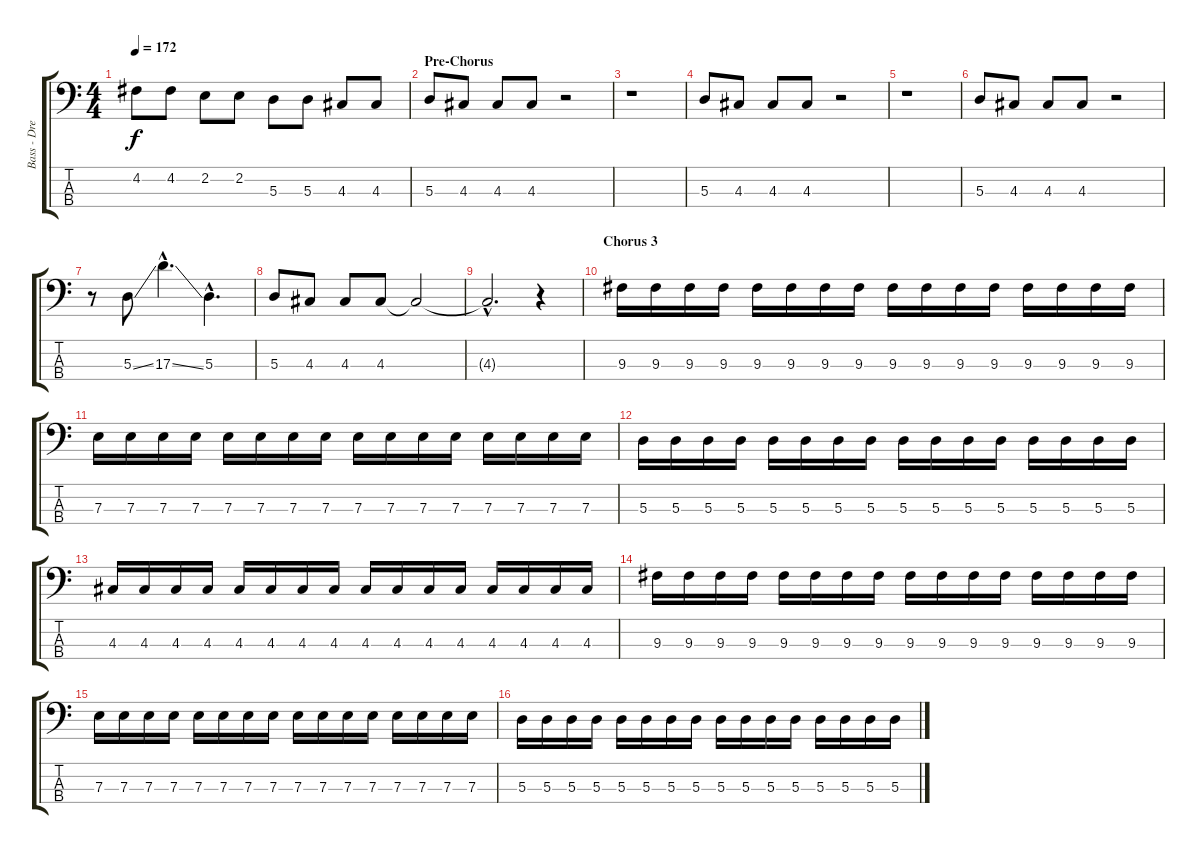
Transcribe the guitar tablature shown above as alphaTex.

\track ("Bass - Drew Roulette" "Bass - Dre") {instrument electricbassfinger}
\staff {score tabs}
\tuning (G2 D2 A1 E1) {hide}
\ts (4 4)
\tempo 172
\clef f4
\ks c
4.2.8{dy f} 4.2.8 2.2.8 2.2.8 5.3.8 5.3.8 4.3.8 4.3.8 |
\section ("" "Pre-Chorus")
5.3.8 4.3.8 4.3.8 4.3.8 r.2 |
r.1 |
5.3.8 4.3.8 4.3.8 4.3.8 r.2 |
r.1 |
5.3.8 4.3.8 4.3.8 4.3.8 r.2 |
r.8 5.3{ss}.8 17.3{ss hac}.4{d} 5.3{hac}.4{d} |
5.3.8 4.3.8 4.3.8 4.3.8 4.3{t}.2 |
4.3{hac t}.2{d} r.4 |
\section ("" "Chorus 3")
9.3.16 9.3.16 9.3.16 9.3.16 9.3.16 9.3.16 9.3.16 9.3.16 9.3.16 9.3.16 9.3.16 9.3.16 9.3.16 9.3.16 9.3.16 9.3.16 |
7.3.16 7.3.16 7.3.16 7.3.16 7.3.16 7.3.16 7.3.16 7.3.16 7.3.16 7.3.16 7.3.16 7.3.16 7.3.16 7.3.16 7.3.16 7.3.16 |
5.3.16 5.3.16 5.3.16 5.3.16 5.3.16 5.3.16 5.3.16 5.3.16 5.3.16 5.3.16 5.3.16 5.3.16 5.3.16 5.3.16 5.3.16 5.3.16 |
4.3.16 4.3.16 4.3.16 4.3.16 4.3.16 4.3.16 4.3.16 4.3.16 4.3.16 4.3.16 4.3.16 4.3.16 4.3.16 4.3.16 4.3.16 4.3.16 |
9.3.16 9.3.16 9.3.16 9.3.16 9.3.16 9.3.16 9.3.16 9.3.16 9.3.16 9.3.16 9.3.16 9.3.16 9.3.16 9.3.16 9.3.16 9.3.16 |
7.3.16 7.3.16 7.3.16 7.3.16 7.3.16 7.3.16 7.3.16 7.3.16 7.3.16 7.3.16 7.3.16 7.3.16 7.3.16 7.3.16 7.3.16 7.3.16 |
5.3.16 5.3.16 5.3.16 5.3.16 5.3.16 5.3.16 5.3.16 5.3.16 5.3.16 5.3.16 5.3.16 5.3.16 5.3.16 5.3.16 5.3.16 5.3.16
